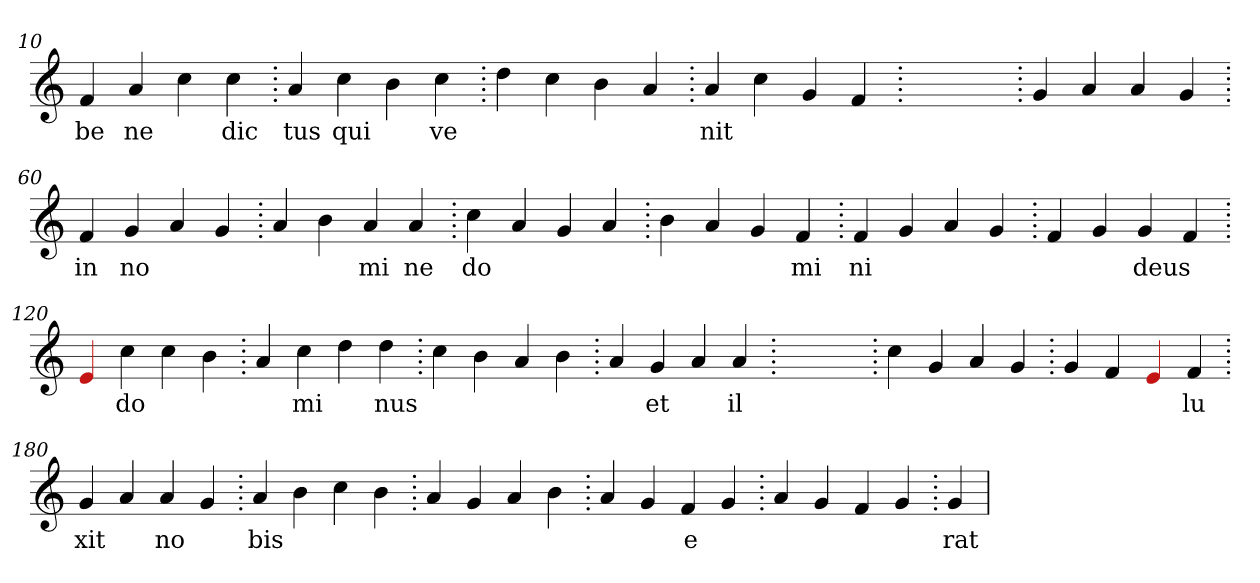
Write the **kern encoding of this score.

**kern	**text
*part1	*part1
*staff1	*staff1
*clefG2	*
=10.	=10.
4f	be
4a	ne
4cc	.
4cc	dic
=20.	=20.
4a	tus
4cc	qui
4b	.
4cc	ve
=30.	=30.
4dd	.
4cc	.
4b	.
4a	.
=40.	=40.
4a	nit
4cc	.
4g	.
4f	.
=50.	=50.
1ryy	.
=50.	=50.
4g	.
4a	.
4a	.
4g	.
=60.	=60.
4f	in
4g	no
4a	.
4g	.
=70.	=70.
4a	.
4b	.
4a	mi
4a	ne
=80.	=80.
4cc	do
4a	.
4g	.
4a	.
=90.	=90.
4b	.
4a	.
4g	.
4f	mi
=100.	=100.
4f	ni
4g	.
4a	.
4g	.
=110.	=110.
4f	.
4g	.
4g	deus
4f	.
=120.	=120.
4Re	.
4cc	do
4cc	.
4b	.
=130.	=130.
4a	.
4cc	mi
4dd	.
4dd	nus
=140.	=140.
4cc	.
4b	.
4a	.
4b	.
=150.	=150.
4a	.
4g	et
4a	.
4a	il
=160.	=160.
1ryy	.
=160.	=160.
4cc	.
4g	.
4a	.
4g	.
=170.	=170.
4g	.
4f	.
4Re	.
4f	lu
=180.	=180.
4g	xit
4a	.
4a	no
4g	.
=190.	=190.
4a	bis
4b	.
4cc	.
4b	.
=200.	=200.
4a	.
4g	.
4a	.
4b	.
=210.	=210.
4a	.
4g	.
4f	e
4g	.
=220.	=220.
4a	.
4g	.
4f	.
4g	.
=230.	=230.
4g	rat
=	=
*-	*-
